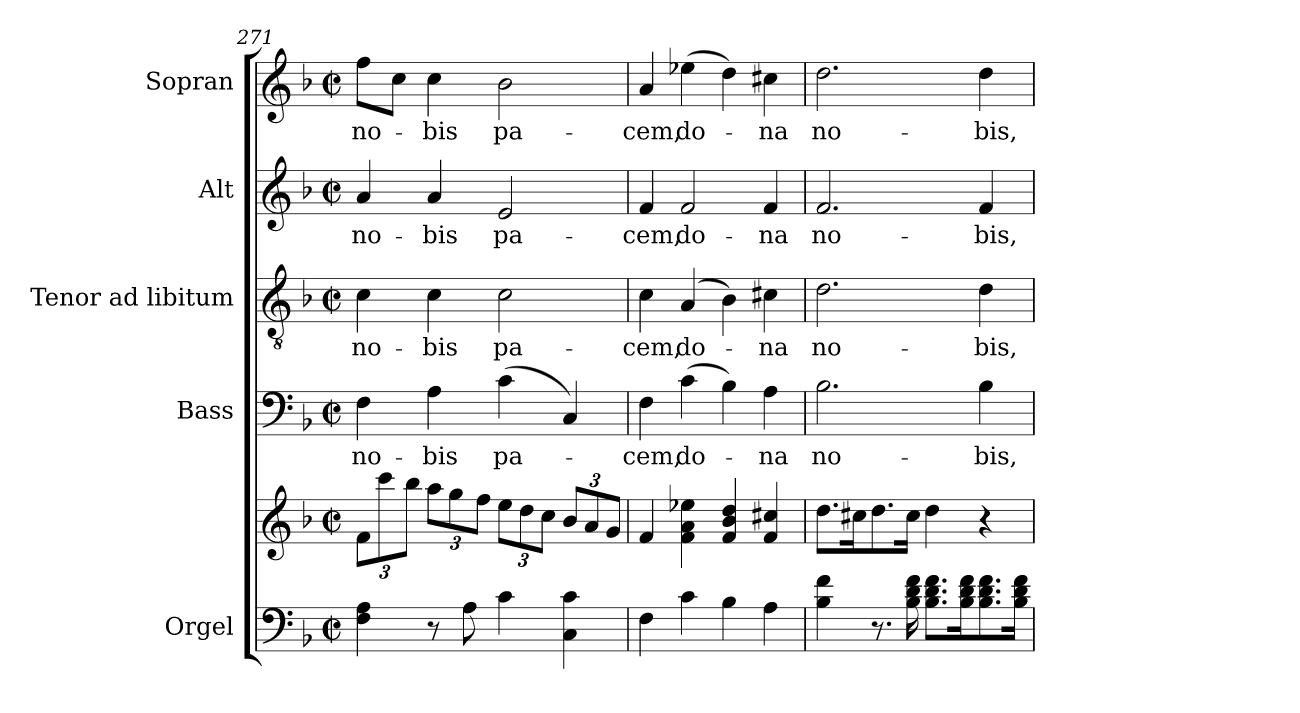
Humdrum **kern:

**kern	**kern	**kern	**text	**kern	**text	**kern	**text	**kern	**text
*part5	*part5	*part4	*part4	*part3	*part3	*part2	*part2	*part1	*part1
*staff6	*staff5	*staff4	*staff4	*staff3	*staff3	*staff2	*staff2	*staff1	*staff1
*I"Orgel	*	*I"Bass	*	*I"Tenor ad libitum	*	*I"Alt	*	*I"Sopran	*
*I'Org.	*	*I'B.	*	*I'T.	*	*I'A.	*	*I'S.	*
*clefF4	*clefG2	*clefF4	*	*clefGv2	*	*clefG2	*	*clefG2	*
*k[b-]	*k[b-]	*k[b-]	*	*k[b-]	*	*k[b-]	*	*k[b-]	*
*F:	*F:	*F:	*	*F:	*	*F:	*	*F:	*
*M2/2	*M2/2	*M2/2	*	*M2/2	*	*M2/2	*	*M2/2	*
*met(c|)	*met(c|)	*met(c|)	*	*met(c|)	*	*met(c|)	*	*met(c|)	*
*	*Xbrackettup	*	*	*	*	*	*	*	*
=271	=271	=271	=271	=271	=271	=271	=271	=271	=271
!	!	!	!LO:LY:b	!	!LO:LY:b	!	!LO:LY:b	!	!LO:LY:b
4F\ 4A\	12f\L	4F\	no-	4c\	no-	4a/	no-	8ff\L	no-
.	12ccc\	.	.	.	.	.	.	.	.
.	.	.	.	.	.	.	.	8cc\J	.
.	12bb-\J	.	.	.	.	.	.	.	.
!	!	!	!LO:LY:b	!	!LO:LY:b	!	!LO:LY:b	!	!LO:LY:b
8r	12aa\L	4A\	-bis	4c\	-bis	4a/	-bis	4cc\	-bis
.	12gg\	.	.	.	.	.	.	.	.
8A\	.	.	.	.	.	.	.	.	.
.	12ff\J	.	.	.	.	.	.	.	.
!	!	!	!LO:LY:b	!	!LO:LY:b	!	!LO:LY:b	!	!LO:LY:b
4c\	12ee\L	(>4c\	pa-	2c\	pa-	2e/	pa-	2b-\	pa-
.	12dd\	.	.	.	.	.	.	.	.
.	12cc\J	.	.	.	.	.	.	.	.
4C\ 4c\	12b-/L	4C/)	.	.	.	.	.	.	.
.	12a/	.	.	.	.	.	.	.	.
.	12g/J	.	.	.	.	.	.	.	.
=272	=272	=272	=272	=272	=272	=272	=272	=272	=272
!	!	!	!LO:LY:b	!	!LO:LY:b	!	!LO:LY:b	!	!LO:LY:b
4F\	4f/	4F\	-cem,	4c\	-cem,	4f/	-cem,	4a/	-cem,
!	!	!	!LO:LY:b	!	!LO:LY:b	!	!LO:LY:b	!	!LO:LY:b
4c\	4f\ 4a\ 4ee-X\	(>4c\	do-	(4A/	do-	2f/	do-	(>4ee-X\	do-
4B-\	4f/ 4b-/ 4dd/	4B-\)	.	4B-\)	.	.	.	4dd\)	.
!	!	!	!LO:LY:b	!	!LO:LY:b	!	!LO:LY:b	!	!LO:LY:b
4A\	4f/ 4cc#X/	4A\	-na	4c#X\	-na	4f/	-na	4cc#X\	-na
=273	=273	=273	=273	=273	=273	=273	=273	=273	=273
!	!	!	!LO:LY:b	!	!LO:LY:b	!	!LO:LY:b	!	!LO:LY:b
4B-\ 4f\	8.dd\L	2.B-\	no-	2.d\	no-	2.f/	no-	2.dd\	no-
.	16cc#X\k	.	.	.	.	.	.	.	.
8.r	8.dd\	.	.	.	.	.	.	.	.
16B-\ 16d\ 16f\	16cc#\Jk	.	.	.	.	.	.	.	.
8.B-\ 8.d\ 8.f\L	4dd\	.	.	.	.	.	.	.	.
16B-\ 16d\ 16f\k	.	.	.	.	.	.	.	.	.
!	!	!	!LO:LY:b	!	!LO:LY:b	!	!LO:LY:b	!	!LO:LY:b
8.B-\ 8.d\ 8.f\	4r	4B-\	-bis,	4d\	-bis,	4f/	-bis,	4dd\	-bis,
16B-\ 16d\ 16f\Jk	.	.	.	.	.	.	.	.	.
=	=	=	=	=	=	=	=	=	=
*-	*-	*-	*-	*-	*-	*-	*-	*-	*-
